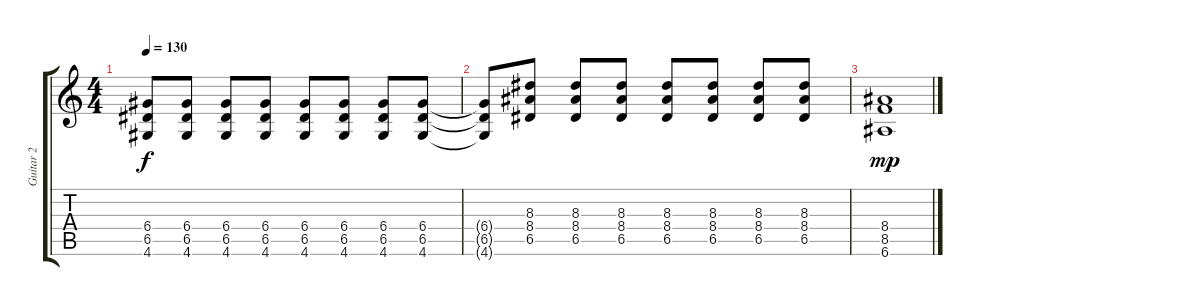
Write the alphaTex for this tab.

\track ("Guitar 2" "Guitar 2") {instrument distortionguitar}
\staff {score tabs}
\tuning (E4 B3 G3 D3 A2 E2) {hide}
\ts (4 4)
\tempo 130
\clef g2
\ks c
(6.4 6.5 4.6).8{dy f} (6.4 6.5 4.6).8 (6.4 6.5 4.6).8 (6.4 6.5 4.6).8 (6.4 6.5 4.6).8 (6.4 6.5 4.6).8 (6.4 6.5 4.6).8 (6.4 6.5 4.6).8 |
(6.4{t} 6.5{t} 4.6{t}).8 (8.3 8.4 6.5).8 (8.3 8.4 6.5).8 (8.3 8.4 6.5).8 (8.3 8.4 6.5).8 (8.3 8.4 6.5).8 (8.3 8.4 6.5).8 (8.3 8.4 6.5).8 |
(8.4 8.5 6.6).1{dy mp}
